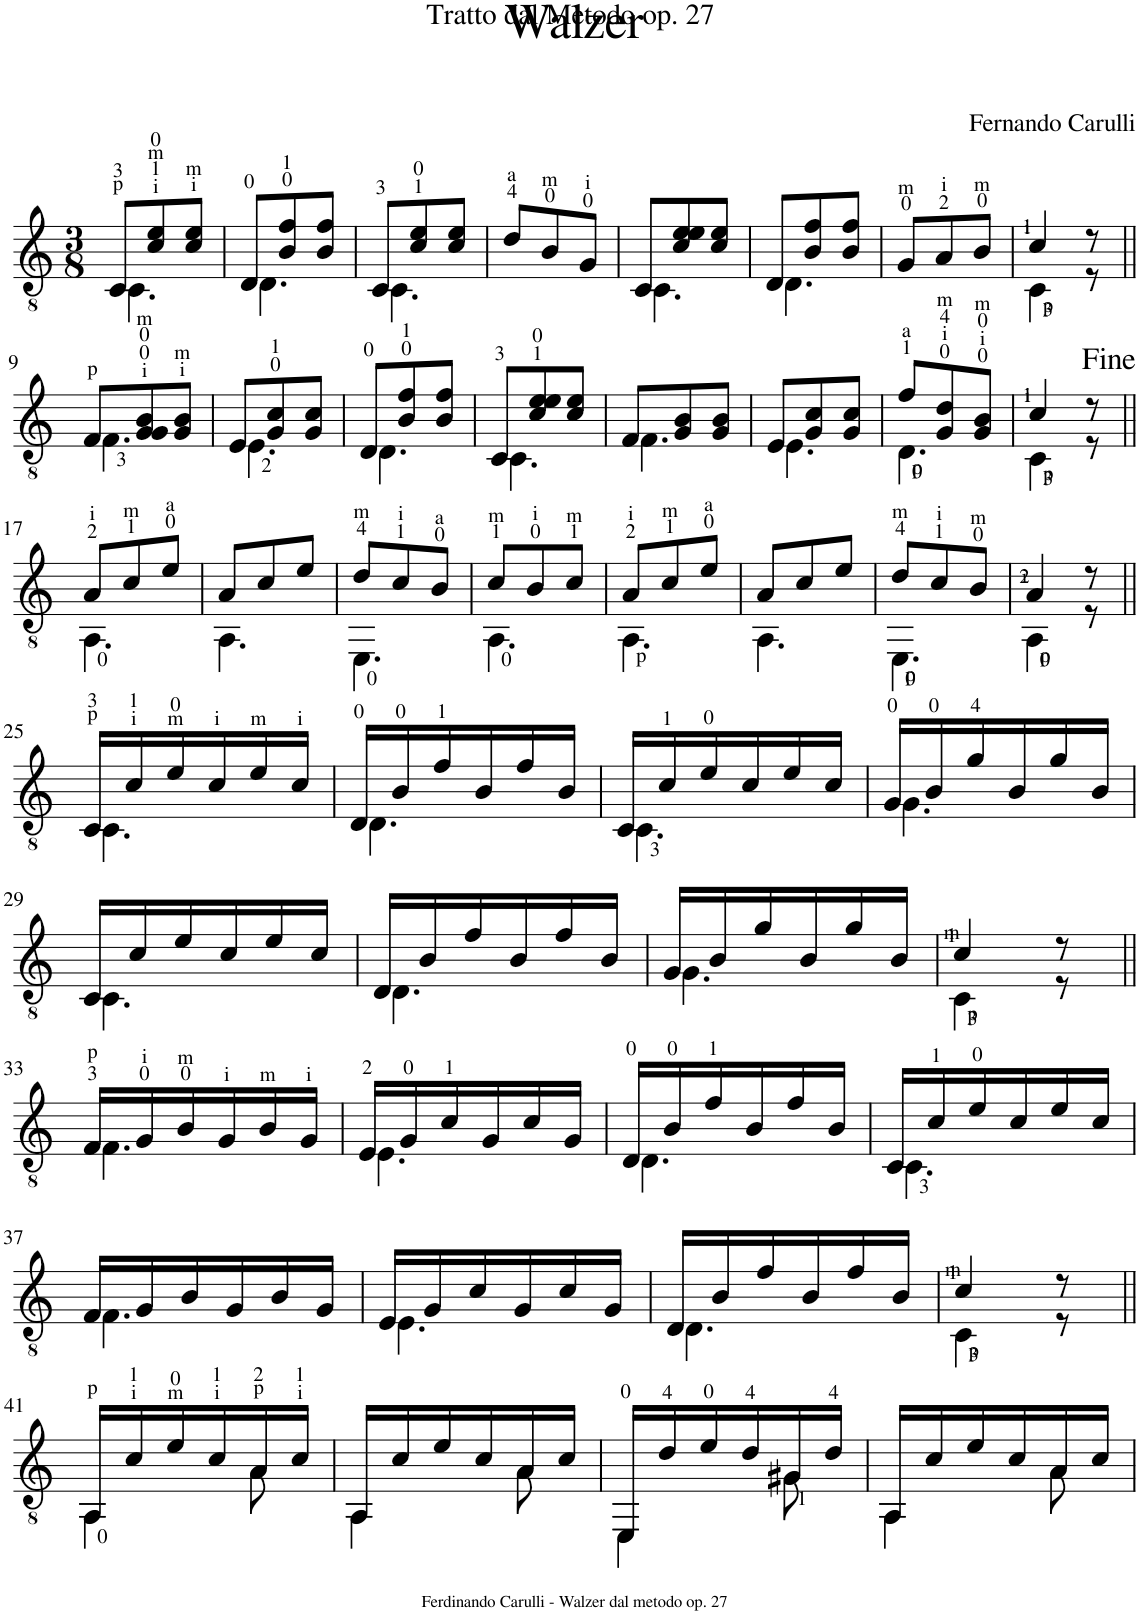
**kern
*part1
*staff1
*I"Guitar
*clefGv2
*k[]
*M3/8
=1
*^
8C/L	4.C\
8c/ 8e/	.
8c/ 8e/J	.
=2	=2
8D/L	4.D\
8B/ 8f/	.
8B/ 8f/J	.
=3	=3
8C/L	4.C\
8c/ 8e/	.
8c/ 8e/J	.
*v	*v
=4
8d/L
8B/
8G/J
=5
*^
8C/L	4.C\
8c/ 8e/ 8e/	.
8c/ 8e/J	.
=6	=6
8D/L	4.D\
8B/ 8f/	.
8B/ 8f/J	.
*v	*v
=7
8G/L
8A/
8B/J
=8
*^
4c/	4C\
8r	8r
!!LO:LB:g=z	!!
=9||	=9||
8F/L	4.F\
8G/ 8G/ 8B/	.
8G/ 8B/J	.
=10	=10
8E/L	4.E\
8G/ 8c/	.
8G/ 8c/J	.
=11	=11
8D/L	4.D\
8B/ 8f/	.
8B/ 8f/J	.
=12	=12
8C/L	4.C\
8c/ 8e/ 8e/	.
8c/ 8e/J	.
=13	=13
8F/L	4.F\
8G/ 8B/	.
8G/ 8B/J	.
=14	=14
8E/L	4.E\
8G/ 8c/	.
8G/ 8c/J	.
=15	=15
8f/L	4.D\
8G/ 8d/	.
8G/ 8B/J	.
=16	=16
4c/	4C\
8r	8r
!!LO:LB:g=z	!!
=17||	=17||
8A/L	4.AA\
8c/	.
8e/J	.
=18	=18
8A/L	4.AA\
8c/	.
8e/J	.
=19	=19
8d/L	4.EE\
8c/	.
8B/J	.
=20	=20
8c/L	4.AA\
8B/	.
8c/J	.
=21	=21
8A/L	4.AA\
8c/	.
8e/J	.
=22	=22
8A/L	4.AA\
8c/	.
8e/J	.
=23	=23
8d/L	4.EE\
8c/	.
8B/J	.
=24	=24
4A/	4AA\
8r	8r
!!LO:LB:g=z	!!
=25||	=25||
16C/LL	4.C\
16c/	.
16e/	.
16c/	.
16e/	.
16c/JJ	.
=26	=26
16D/LL	4.D\
16B/	.
16f/	.
16B/	.
16f/	.
16B/JJ	.
=27	=27
16C/LL	4.C\
16c/	.
16e/	.
16c/	.
16e/	.
16c/JJ	.
=28	=28
16G/LL	4.G\
16B/	.
16g/	.
16B/	.
16g/	.
16B/JJ	.
!!LO:LB:g=z	!!
=29	=29
16C/LL	4.C\
16c/	.
16e/	.
16c/	.
16e/	.
16c/JJ	.
=30	=30
16D/LL	4.D\
16B/	.
16f/	.
16B/	.
16f/	.
16B/JJ	.
=31	=31
16G/LL	4.G\
16B/	.
16g/	.
16B/	.
16g/	.
16B/JJ	.
=32	=32
4c/	4C\
8r	8r
!!LO:LB:g=z	!!
=33||	=33||
16F/LL	4.F\
16G/	.
16B/	.
16G/	.
16B/	.
16G/JJ	.
=34	=34
16E/LL	4.E\
16G/	.
16c/	.
16G/	.
16c/	.
16G/JJ	.
=35	=35
16D/LL	4.D\
16B/	.
16f/	.
16B/	.
16f/	.
16B/JJ	.
=36	=36
16C/LL	4.C\
16c/	.
16e/	.
16c/	.
16e/	.
16c/JJ	.
!!LO:LB:g=z	!!
=37	=37
16F/LL	4.F\
16G/	.
16B/	.
16G/	.
16B/	.
16G/JJ	.
=38	=38
16E/LL	4.E\
16G/	.
16c/	.
16G/	.
16c/	.
16G/JJ	.
=39	=39
16D/LL	4.D\
16B/	.
16f/	.
16B/	.
16f/	.
16B/JJ	.
=40	=40
4c/	4C\
8r	8r
!!LO:LB:g=z	!!
=41||	=41||
16AA/LL	4AA\
16c/	.
16e/	.
16c/	.
16A/	8A\
16c/JJ	.
=42	=42
16AA/LL	4AA\
16c/	.
16e/	.
16c/	.
16A/	8A\
16c/JJ	.
=43	=43
16EE/LL	4EE\
16d/	.
16e/	.
16d/	.
16G#X/	8G#X\
16d/JJ	.
=44	=44
16AA/LL	4AA\
16c/	.
16e/	.
16c/	.
16A/	8A\
16c/JJ	.
*v	*v
=
*-
